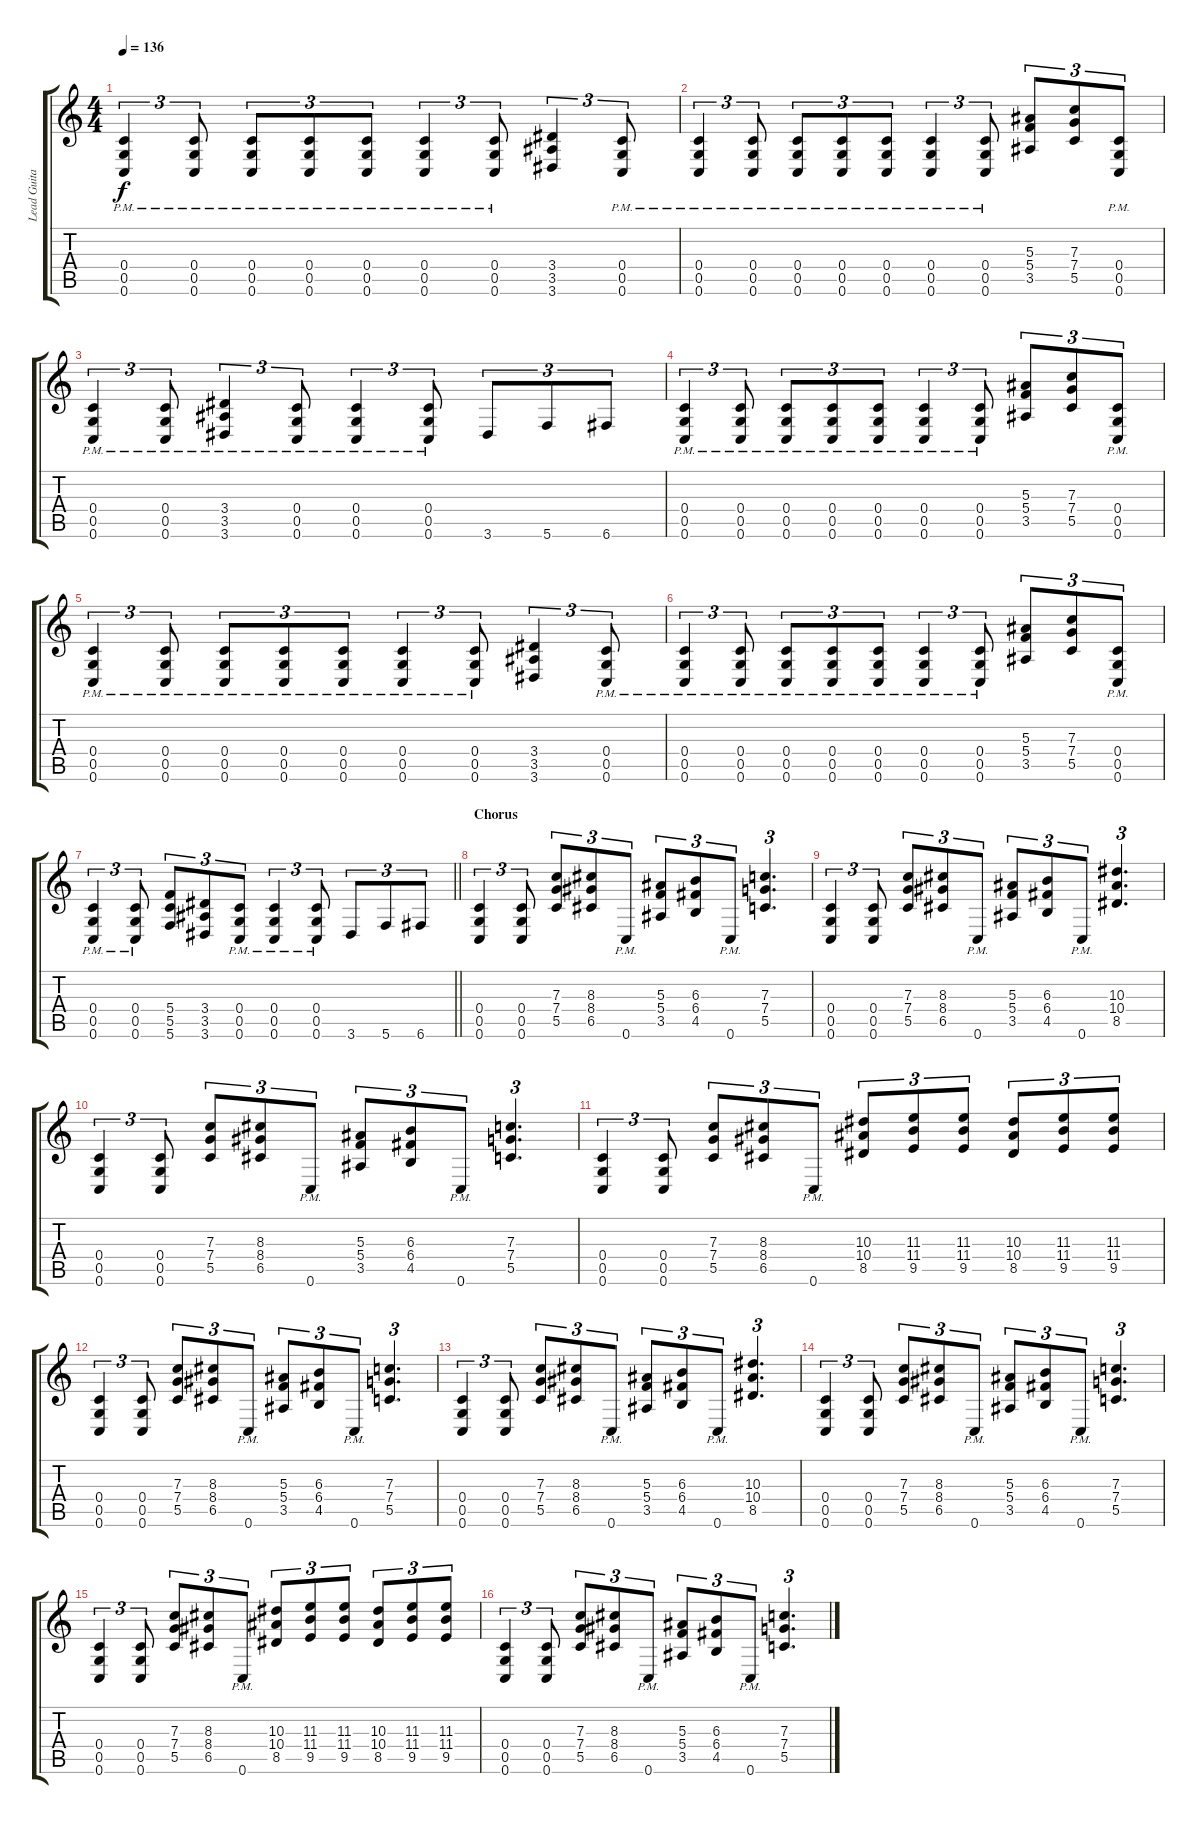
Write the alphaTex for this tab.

\track ("Lead Guitar" "Lead Guita") {instrument distortionguitar}
\staff {score tabs}
\tuning (D4 A3 F3 C3 G2 C2) {hide}
\ts (4 4)
\tempo 136
\clef g2
\ks c
(0.4{pm} 0.5{pm} 0.6{pm}).4{tu (3 2) dy f} (0.4{pm} 0.5{pm} 0.6{pm}).8{tu (3 2)} (0.4{pm} 0.5{pm} 0.6{pm}).8{tu (3 2)} (0.4{pm} 0.5{pm} 0.6{pm}).8{tu (3 2)} (0.4{pm} 0.5{pm} 0.6{pm}).8{tu (3 2)} (0.4{pm} 0.5{pm} 0.6{pm}).4{tu (3 2)} (0.4{pm} 0.5{pm} 0.6{pm}).8{tu (3 2)} (3.4 3.5 3.6).4{tu (3 2)} (0.4{pm} 0.5{pm} 0.6{pm}).8{tu (3 2)} |
(0.4{pm} 0.5{pm} 0.6{pm}).4{tu (3 2)} (0.4{pm} 0.5{pm} 0.6{pm}).8{tu (3 2)} (0.4{pm} 0.5{pm} 0.6{pm}).8{tu (3 2)} (0.4{pm} 0.5{pm} 0.6{pm}).8{tu (3 2)} (0.4{pm} 0.5{pm} 0.6{pm}).8{tu (3 2)} (0.4{pm} 0.5{pm} 0.6{pm}).4{tu (3 2)} (0.4{pm} 0.5{pm} 0.6{pm}).8{tu (3 2)} (5.3 5.4 3.5).8{tu (3 2)} (7.3 7.4 5.5).8{tu (3 2)} (0.4{pm} 0.5{pm} 0.6{pm}).8{tu (3 2)} |
(0.4{pm} 0.5{pm} 0.6{pm}).4{tu (3 2)} (0.4{pm} 0.5{pm} 0.6{pm}).8{tu (3 2)} (3.4{pm} 3.5{pm} 3.6{pm}).4{tu (3 2)} (0.4{pm} 0.5{pm} 0.6{pm}).8{tu (3 2)} (0.4{pm} 0.5{pm} 0.6{pm}).4{tu (3 2)} (0.4{pm} 0.5{pm} 0.6{pm}).8{tu (3 2)} 3.6.8{tu (3 2)} 5.6.8{tu (3 2)} 6.6.8{tu (3 2)} |
(0.4{pm} 0.5{pm} 0.6{pm}).4{tu (3 2)} (0.4{pm} 0.5{pm} 0.6{pm}).8{tu (3 2)} (0.4{pm} 0.5{pm} 0.6{pm}).8{tu (3 2)} (0.4{pm} 0.5{pm} 0.6{pm}).8{tu (3 2)} (0.4{pm} 0.5{pm} 0.6{pm}).8{tu (3 2)} (0.4{pm} 0.5{pm} 0.6{pm}).4{tu (3 2)} (0.4{pm} 0.5{pm} 0.6{pm}).8{tu (3 2)} (5.3 5.4 3.5).8{tu (3 2)} (7.3 7.4 5.5).8{tu (3 2)} (0.4{pm} 0.5{pm} 0.6{pm}).8{tu (3 2)} |
(0.4{pm} 0.5{pm} 0.6{pm}).4{tu (3 2)} (0.4{pm} 0.5{pm} 0.6{pm}).8{tu (3 2)} (0.4{pm} 0.5{pm} 0.6{pm}).8{tu (3 2)} (0.4{pm} 0.5{pm} 0.6{pm}).8{tu (3 2)} (0.4{pm} 0.5{pm} 0.6{pm}).8{tu (3 2)} (0.4{pm} 0.5{pm} 0.6{pm}).4{tu (3 2)} (0.4{pm} 0.5{pm} 0.6{pm}).8{tu (3 2)} (3.4 3.5 3.6).4{tu (3 2)} (0.4{pm} 0.5{pm} 0.6{pm}).8{tu (3 2)} |
(0.4{pm} 0.5{pm} 0.6{pm}).4{tu (3 2)} (0.4{pm} 0.5{pm} 0.6{pm}).8{tu (3 2)} (0.4{pm} 0.5{pm} 0.6{pm}).8{tu (3 2)} (0.4{pm} 0.5{pm} 0.6{pm}).8{tu (3 2)} (0.4{pm} 0.5{pm} 0.6{pm}).8{tu (3 2)} (0.4{pm} 0.5{pm} 0.6{pm}).4{tu (3 2)} (0.4{pm} 0.5{pm} 0.6{pm}).8{tu (3 2)} (5.3 5.4 3.5).8{tu (3 2)} (7.3 7.4 5.5).8{tu (3 2)} (0.4{pm} 0.5{pm} 0.6{pm}).8{tu (3 2)} |
\barLineRight lightlight
(0.4{pm} 0.5{pm} 0.6{pm}).4{tu (3 2)} (0.4{pm} 0.5{pm} 0.6{pm}).8{tu (3 2)} (5.4 5.5 5.6).8{tu (3 2)} (3.4 3.5 3.6).8{tu (3 2)} (0.4{pm} 0.5{pm} 0.6{pm}).8{tu (3 2)} (0.4{pm} 0.5{pm} 0.6{pm}).4{tu (3 2)} (0.4{pm} 0.5{pm} 0.6{pm}).8{tu (3 2)} 3.6.8{tu (3 2)} 5.6.8{tu (3 2)} 6.6.8{tu (3 2)} |
\section ("" "Chorus")
(0.4 0.5 0.6).4{tu (3 2)} (0.4 0.5 0.6).8{tu (3 2)} (7.3 7.4 5.5).8{tu (3 2)} (8.3 8.4 6.5).8{tu (3 2)} 0.6{pm}.8{tu (3 2)} (5.3 5.4 3.5).8{tu (3 2)} (6.3 6.4 4.5).8{tu (3 2)} 0.6{pm}.8{tu (3 2)} (7.3 7.4 5.5).4{d tu (3 2)} |
(0.4 0.5 0.6).4{tu (3 2)} (0.4 0.5 0.6).8{tu (3 2)} (7.3 7.4 5.5).8{tu (3 2)} (8.3 8.4 6.5).8{tu (3 2)} 0.6{pm}.8{tu (3 2)} (5.3 5.4 3.5).8{tu (3 2)} (6.3 6.4 4.5).8{tu (3 2)} 0.6{pm}.8{tu (3 2)} (10.3 10.4 8.5).4{d tu (3 2)} |
(0.4 0.5 0.6).4{tu (3 2)} (0.4 0.5 0.6).8{tu (3 2)} (7.3 7.4 5.5).8{tu (3 2)} (8.3 8.4 6.5).8{tu (3 2)} 0.6{pm}.8{tu (3 2)} (5.3 5.4 3.5).8{tu (3 2)} (6.3 6.4 4.5).8{tu (3 2)} 0.6{pm}.8{tu (3 2)} (7.3 7.4 5.5).4{d tu (3 2)} |
(0.4 0.5 0.6).4{tu (3 2)} (0.4 0.5 0.6).8{tu (3 2)} (7.3 7.4 5.5).8{tu (3 2)} (8.3 8.4 6.5).8{tu (3 2)} 0.6{pm}.8{tu (3 2)} (10.3 10.4 8.5).8{tu (3 2)} (11.3 11.4 9.5).8{tu (3 2)} (11.3 11.4 9.5).8{tu (3 2)} (10.3 10.4 8.5).8{tu (3 2)} (11.3 11.4 9.5).8{tu (3 2)} (11.3 11.4 9.5).8{tu (3 2)} |
(0.4 0.5 0.6).4{tu (3 2)} (0.4 0.5 0.6).8{tu (3 2)} (7.3 7.4 5.5).8{tu (3 2)} (8.3 8.4 6.5).8{tu (3 2)} 0.6{pm}.8{tu (3 2)} (5.3 5.4 3.5).8{tu (3 2)} (6.3 6.4 4.5).8{tu (3 2)} 0.6{pm}.8{tu (3 2)} (7.3 7.4 5.5).4{d tu (3 2)} |
(0.4 0.5 0.6).4{tu (3 2)} (0.4 0.5 0.6).8{tu (3 2)} (7.3 7.4 5.5).8{tu (3 2)} (8.3 8.4 6.5).8{tu (3 2)} 0.6{pm}.8{tu (3 2)} (5.3 5.4 3.5).8{tu (3 2)} (6.3 6.4 4.5).8{tu (3 2)} 0.6{pm}.8{tu (3 2)} (10.3 10.4 8.5).4{d tu (3 2)} |
(0.4 0.5 0.6).4{tu (3 2)} (0.4 0.5 0.6).8{tu (3 2)} (7.3 7.4 5.5).8{tu (3 2)} (8.3 8.4 6.5).8{tu (3 2)} 0.6{pm}.8{tu (3 2)} (5.3 5.4 3.5).8{tu (3 2)} (6.3 6.4 4.5).8{tu (3 2)} 0.6{pm}.8{tu (3 2)} (7.3 7.4 5.5).4{d tu (3 2)} |
(0.4 0.5 0.6).4{tu (3 2)} (0.4 0.5 0.6).8{tu (3 2)} (7.3 7.4 5.5).8{tu (3 2)} (8.3 8.4 6.5).8{tu (3 2)} 0.6{pm}.8{tu (3 2)} (10.3 10.4 8.5).8{tu (3 2)} (11.3 11.4 9.5).8{tu (3 2)} (11.3 11.4 9.5).8{tu (3 2)} (10.3 10.4 8.5).8{tu (3 2)} (11.3 11.4 9.5).8{tu (3 2)} (11.3 11.4 9.5).8{tu (3 2)} |
(0.4 0.5 0.6).4{tu (3 2)} (0.4 0.5 0.6).8{tu (3 2)} (7.3 7.4 5.5).8{tu (3 2)} (8.3 8.4 6.5).8{tu (3 2)} 0.6{pm}.8{tu (3 2)} (5.3 5.4 3.5).8{tu (3 2)} (6.3 6.4 4.5).8{tu (3 2)} 0.6{pm}.8{tu (3 2)} (7.3 7.4 5.5).4{d tu (3 2)}
